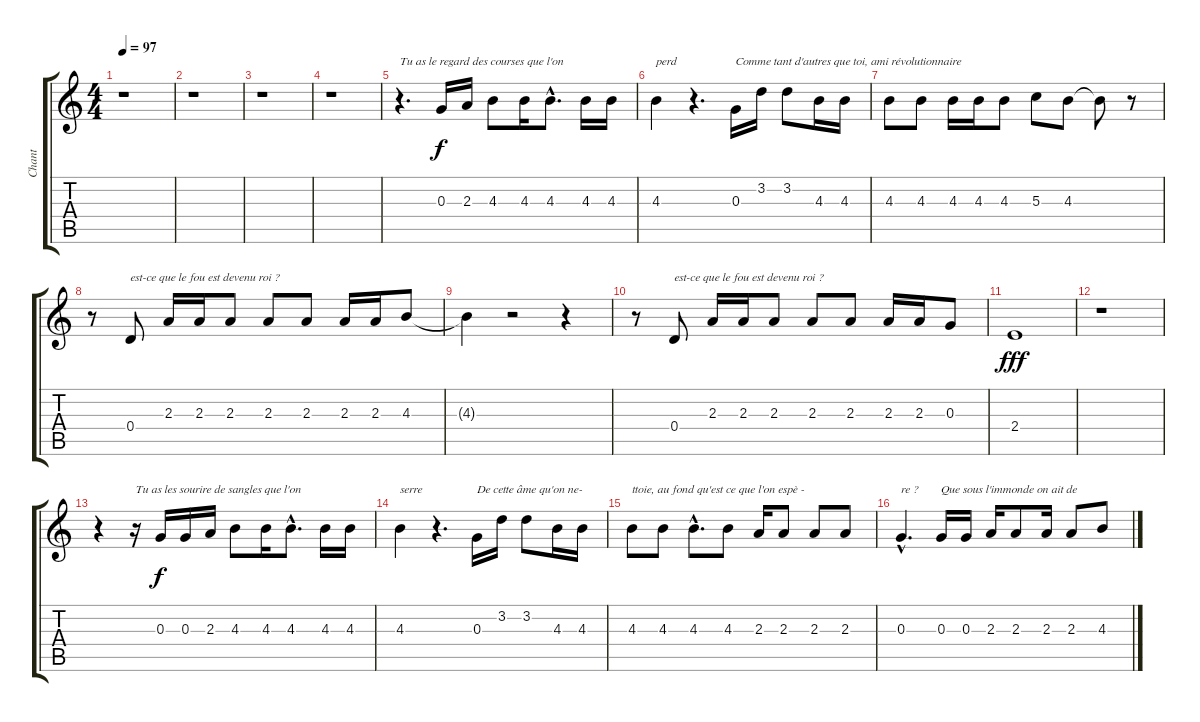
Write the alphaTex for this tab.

\track ("Chant" "Chant") {instrument electricguitarjazz}
\staff {score tabs}
\tuning (E4 B3 G3 D3 A2 E2) {hide}
\ts (4 4)
\tempo 97
\clef g2
\ks c
r.1{dy f instrument electricguitarjazz} |
r.1 |
r.1 |
r.1 |
r.4{d txt "Tu as le regard des courses que l'on"} 0.3.16 2.3.16 4.3.8 4.3.16 4.3{hac}.8{d} 4.3.16 4.3.16 |
4.3.4{txt "perd"} r.4{d} 0.3.16{txt "Comme tant d'autres que toi, ami révolutionnaire"} 3.2.16 3.2.8 4.3.16 4.3.16 |
4.3.8 4.3.8 4.3.16 4.3.16 4.3.8 5.3.8 4.3.8 4.3{t}.8 r.8 |
r.8 0.4.8{txt "est-ce que le fou est devenu roi ?"} 2.3.16 2.3.16 2.3.8 2.3.8 2.3.8 2.3.16 2.3.16 4.3.8 |
4.3{t}.4 r.2 r.4 |
r.8 0.4.8{txt "est-ce que le fou est devenu roi ?"} 2.3.16 2.3.16 2.3.8 2.3.8 2.3.8 2.3.16 2.3.16 0.3.8 |
2.4.1{dy fff} |
r.1 |
r.4 r.16{txt "Tu as les sourire de sangles que l'on"} 0.3.16{dy f} 0.3.16 2.3.16 4.3.8 4.3.16 4.3{hac}.8{d} 4.3.16 4.3.16 |
4.3.4{txt "serre"} r.4{d} 0.3.16{txt "De cette âme qu'on ne-"} 3.2.16 3.2.8 4.3.16 4.3.16 |
4.3.8{txt "ttoie, au fond qu'est ce que l'on espè -"} 4.3.8 4.3{hac}.8{d} 4.3.8 2.3.16 2.3.8 2.3.8 2.3.8 |
0.3{hac}.4{d txt "re ?"} 0.3.16{txt "Que sous l'immonde on ait de"} 0.3.16 2.3.16 2.3.8 2.3.16 2.3.8 4.3.8
